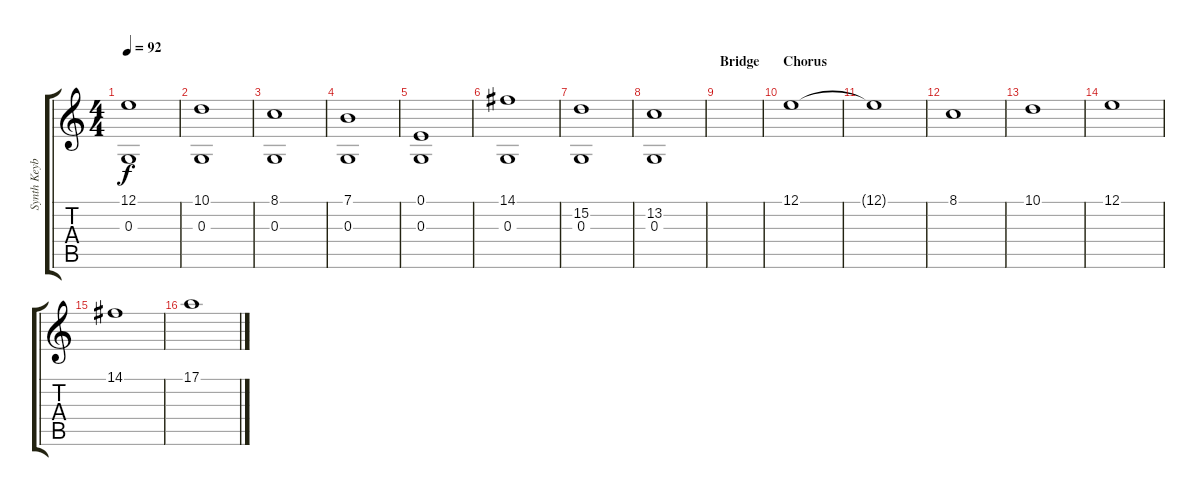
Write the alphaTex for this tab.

\track ("Synth Keyboard" "Synth Keyb") {instrument fx6goblins}
\staff {score tabs}
\tuning (E4 B3 G3 D3 A2 E2) {hide}
\ts (4 4)
\tempo 92
\clef g2
\ks c
(12.1 0.3).1{dy f} |
(10.1 0.3).1 |
(8.1 0.3).1 |
(7.1 0.3).1 |
(0.1 0.3).1 |
(14.1 0.3).1 |
(15.2 0.3).1 |
(13.2 0.3).1 |
\section ("" "Bridge")
|
\section ("" "Chorus")
12.1.1 |
12.1{t}.1 |
8.1.1 |
10.1.1 |
12.1.1 |
14.1.1 |
17.1.1
